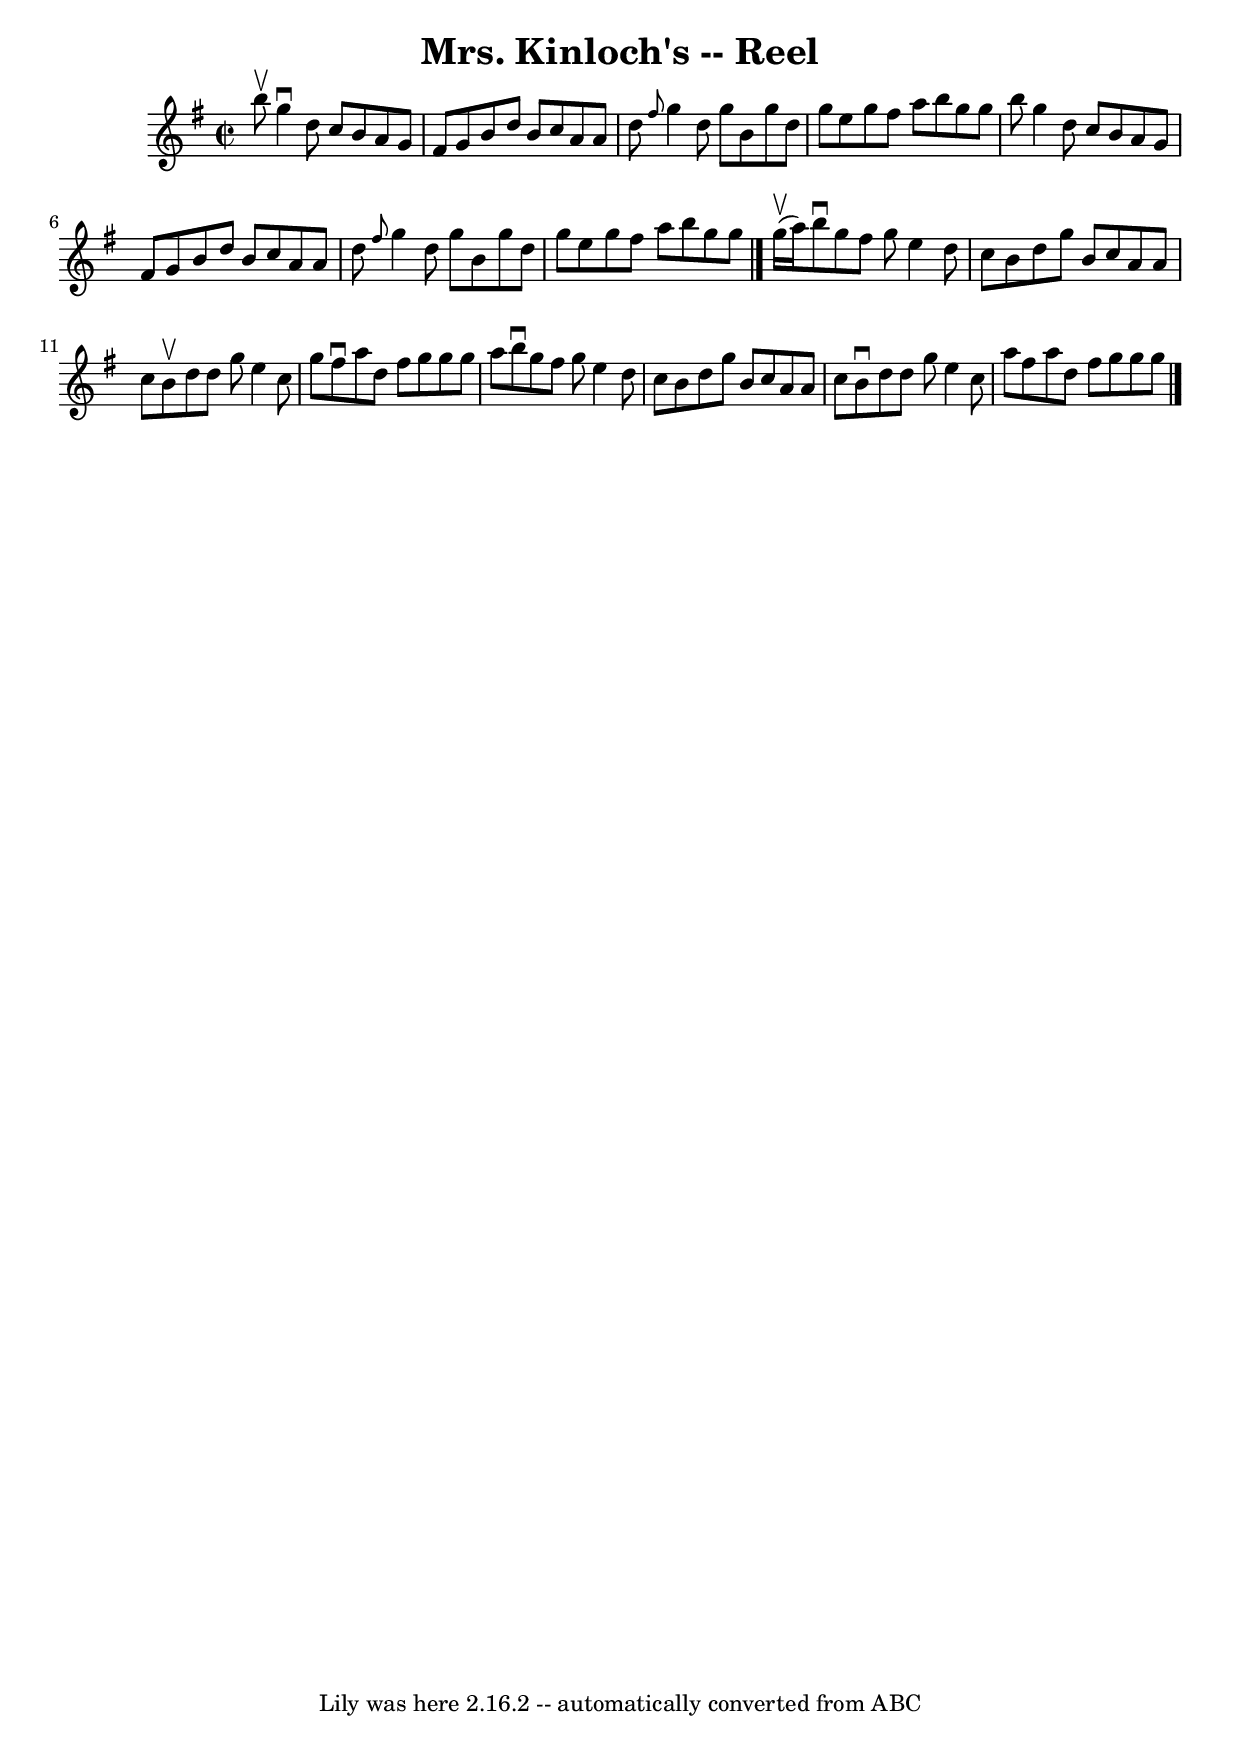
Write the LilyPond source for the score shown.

\version "2.7.40"
\include "Mammoth.ily"
\header {
	%% book = "Ryan's Mammoth Collection"
	crossRefNumber = "1"
	footnotes = "\\\\360"
	origin = "SCOTCH"
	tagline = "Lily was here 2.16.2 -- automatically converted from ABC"
	title = "Mrs. Kinloch's -- Reel"
}
voicedefault =  {
\set Score.defaultBarType = "empty"

\override Staff.TimeSignature #'style = #'C
 \time 2/2 \key g \major b''8^\upbow |
 g''4^\downbow d''8    
c''8 b'8 a'8 g'8 fis'8    |
 g'8 b'8 d''8 b'8    
c''8 a'8 a'8 d''8    |
 \grace { fis''8  } g''4 d''8    
g''8 b'8 g''8 d''8 g''8    |
 e''8 g''8 fis''8    
a''8 b''8 g''8 g''8 b''8    |
 g''4 d''8 c''8    
b'8 a'8 g'8 fis'8    |
 g'8 b'8 d''8 b'8 c''8    
a'8 a'8 d''8    |
 \grace { fis''8  } g''4 d''8 g''8    
b'8 g''8 d''8 g''8    |
 e''8 g''8 fis''8 a''8    
b''8 g''8 g''8  \bar "|." g''16^\upbow(a''16) |
     
b''8^\downbow g''8 fis''8 g''8 e''4 d''8 c''8    |
   
b'8 d''8 g''8 b'8 c''8 a'8 a'8 c''8    |
 b'8 
^\upbow d''8 d''8 g''8 e''4 c''8 g''8    |
 fis''8 
^\downbow a''8 d''8 fis''8 g''8 g''8 g''8 a''8    |
  
 b''8^\downbow g''8 fis''8 g''8 e''4 d''8 c''8    |
  
 b'8 d''8 g''8 b'8 c''8 a'8 a'8 c''8    |
 b'8 
^\downbow d''8 d''8 g''8 e''4 c''8 a''8    |
 fis''8   
 a''8 d''8 fis''8 g''8 g''8 g''8  \bar "|."   
}

\score{
    <<

	\context Staff="default"
	{
	    \voicedefault 
	}

    >>
	\layout {
	}
	\midi {}
}
